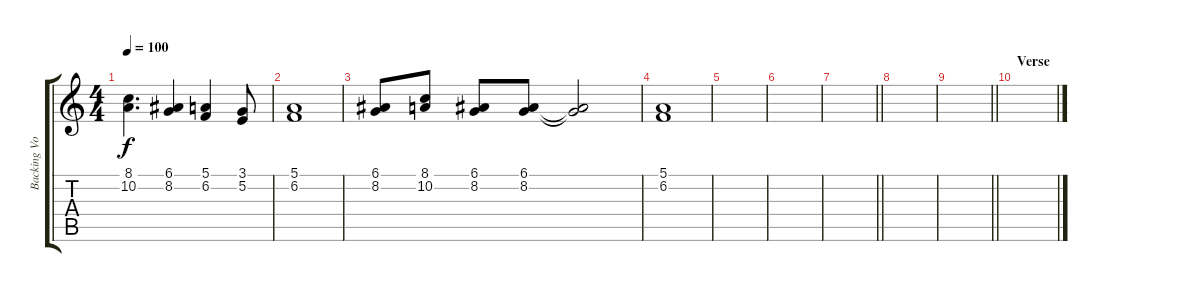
\track ("Backing Vocals" "Backing Vo") {instrument lead6voice}
\staff {score tabs}
\tuning (E4 B3 G3 D3 A2 D2) {hide}
\ts (4 4)
\tempo 100
\clef g2
\ks c
(8.1 10.2).4{d dy f} (6.1 8.2).4 (5.1 6.2).4 (3.1 5.2).8 |
(5.1 6.2).1 |
(6.1 8.2).8 (8.1 10.2).8 (6.1 8.2).8 (6.1 8.2).8 (6.1{t} 8.2{t}).2 |
(5.1 6.2).1 |
|
|
\barLineRight lightlight
|
|
\barLineRight lightlight
|
\section ("" "Verse")
